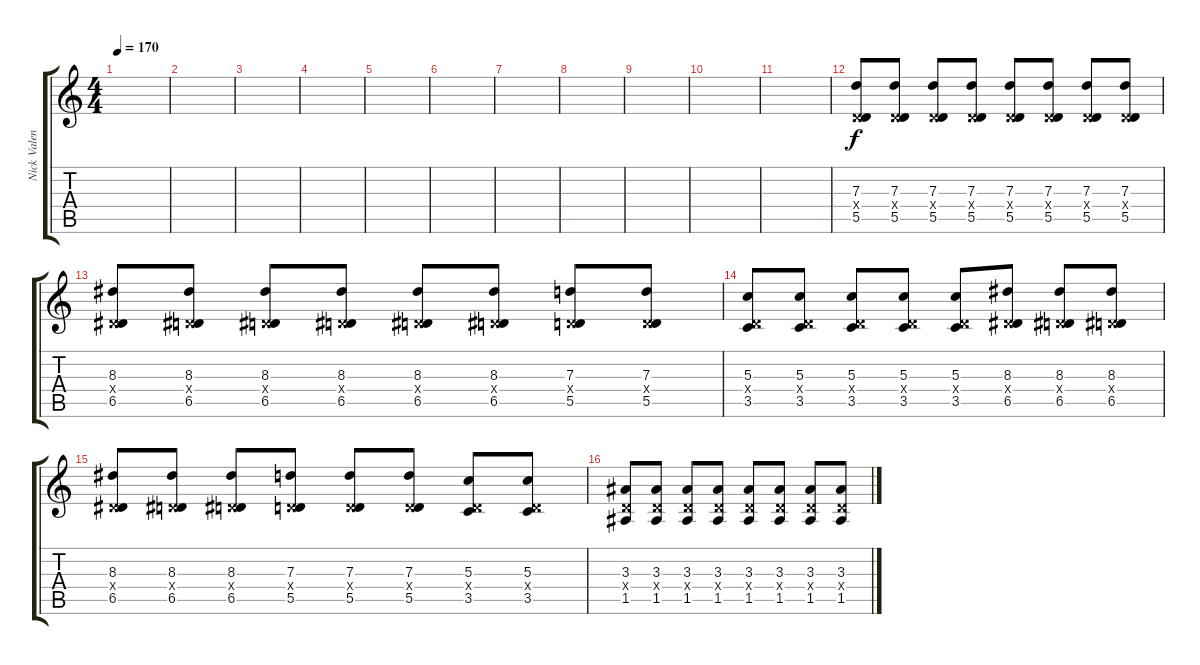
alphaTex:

\track ("Nick Valensi" "Nick Valen") {instrument overdrivenguitar}
\staff {score tabs}
\tuning (E4 B3 G3 D3 A2 E2) {hide}
\ts (4 4)
\tempo 170
\clef g2
\ks c
|
|
|
|
|
|
|
|
|
|
|
(7.3 0.4{x} 5.5).8 (7.3 0.4{x} 5.5).8 (7.3 0.4{x} 5.5).8 (7.3 0.4{x} 5.5).8 (7.3 0.4{x} 5.5).8 (7.3 0.4{x} 5.5).8 (7.3 0.4{x} 5.5).8 (7.3 0.4{x} 5.5).8 |
(8.3 0.4{x} 6.5).8 (8.3 0.4{x} 6.5).8 (8.3 0.4{x} 6.5).8 (8.3 0.4{x} 6.5).8 (8.3 0.4{x} 6.5).8 (8.3 0.4{x} 6.5).8 (7.3 0.4{x} 5.5).8 (7.3 0.4{x} 5.5).8 |
(5.3 0.4{x} 3.5).8 (5.3 0.4{x} 3.5).8 (5.3 0.4{x} 3.5).8 (5.3 0.4{x} 3.5).8 (5.3 0.4{x} 3.5).8 (8.3 0.4{x} 6.5).8 (8.3 0.4{x} 6.5).8 (8.3 0.4{x} 6.5).8 |
(8.3 0.4{x} 6.5).8 (8.3 0.4{x} 6.5).8 (8.3 0.4{x} 6.5).8 (7.3 0.4{x} 5.5).8 (7.3 0.4{x} 5.5).8 (7.3 0.4{x} 5.5).8 (5.3 0.4{x} 3.5).8 (5.3 0.4{x} 3.5).8 |
(3.3 0.4{x} 1.5).8 (3.3 0.4{x} 1.5).8 (3.3 0.4{x} 1.5).8 (3.3 0.4{x} 1.5).8 (3.3 0.4{x} 1.5).8 (3.3 0.4{x} 1.5).8 (3.3 0.4{x} 1.5).8 (3.3 0.4{x} 1.5).8
